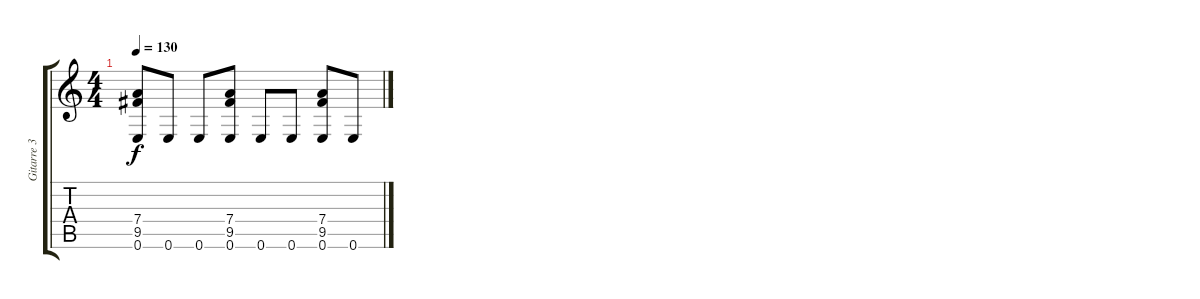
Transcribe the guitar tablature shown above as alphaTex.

\track ("Gitarre 3" "Gitarre 3") {instrument distortionguitar}
\staff {score tabs}
\tuning (E4 B3 G3 D3 A2 E2) {hide}
\ts (4 4)
\tempo 130
\clef g2
\ks c
(7.4 9.5 0.6).8{dy f} 0.6.8 0.6.8 (7.4 9.5 0.6).8 0.6.8 0.6.8 (7.4 9.5 0.6).8 0.6.8
